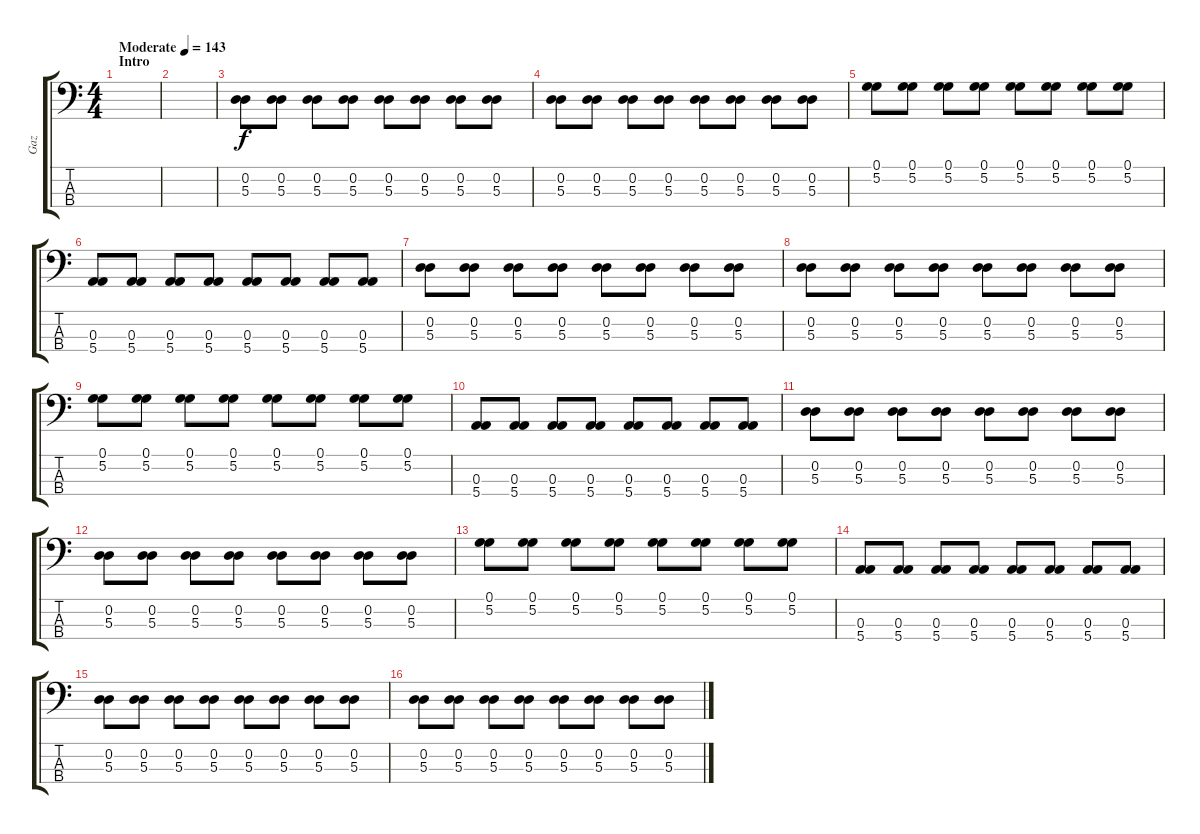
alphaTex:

\track ("Gaz" "Gaz") {instrument electricbasspick}
\staff {score tabs}
\tuning (G2 D2 A1 E1) {hide}
\ts (4 4)
\section ("" "Intro")
\tempo (143 "Moderate")
\clef f4
\ks c
|
|
(0.2 5.3).8 (0.2 5.3).8 (0.2 5.3).8 (0.2 5.3).8 (0.2 5.3).8 (0.2 5.3).8 (0.2 5.3).8 (0.2 5.3).8 |
(0.2 5.3).8 (0.2 5.3).8 (0.2 5.3).8 (0.2 5.3).8 (0.2 5.3).8 (0.2 5.3).8 (0.2 5.3).8 (0.2 5.3).8 |
(0.1 5.2).8 (0.1 5.2).8 (0.1 5.2).8 (0.1 5.2).8 (0.1 5.2).8 (0.1 5.2).8 (0.1 5.2).8 (0.1 5.2).8 |
(0.3 5.4).8 (0.3 5.4).8 (0.3 5.4).8 (0.3 5.4).8 (0.3 5.4).8 (0.3 5.4).8 (0.3 5.4).8 (0.3 5.4).8 |
(0.2 5.3).8 (0.2 5.3).8 (0.2 5.3).8 (0.2 5.3).8 (0.2 5.3).8 (0.2 5.3).8 (0.2 5.3).8 (0.2 5.3).8 |
(0.2 5.3).8 (0.2 5.3).8 (0.2 5.3).8 (0.2 5.3).8 (0.2 5.3).8 (0.2 5.3).8 (0.2 5.3).8 (0.2 5.3).8 |
(0.1 5.2).8 (0.1 5.2).8 (0.1 5.2).8 (0.1 5.2).8 (0.1 5.2).8 (0.1 5.2).8 (0.1 5.2).8 (0.1 5.2).8 |
(0.3 5.4).8 (0.3 5.4).8 (0.3 5.4).8 (0.3 5.4).8 (0.3 5.4).8 (0.3 5.4).8 (0.3 5.4).8 (0.3 5.4).8 |
(0.2 5.3).8 (0.2 5.3).8 (0.2 5.3).8 (0.2 5.3).8 (0.2 5.3).8 (0.2 5.3).8 (0.2 5.3).8 (0.2 5.3).8 |
(0.2 5.3).8 (0.2 5.3).8 (0.2 5.3).8 (0.2 5.3).8 (0.2 5.3).8 (0.2 5.3).8 (0.2 5.3).8 (0.2 5.3).8 |
(0.1 5.2).8 (0.1 5.2).8 (0.1 5.2).8 (0.1 5.2).8 (0.1 5.2).8 (0.1 5.2).8 (0.1 5.2).8 (0.1 5.2).8 |
(0.3 5.4).8 (0.3 5.4).8 (0.3 5.4).8 (0.3 5.4).8 (0.3 5.4).8 (0.3 5.4).8 (0.3 5.4).8 (0.3 5.4).8 |
(0.2 5.3).8 (0.2 5.3).8 (0.2 5.3).8 (0.2 5.3).8 (0.2 5.3).8 (0.2 5.3).8 (0.2 5.3).8 (0.2 5.3).8 |
(0.2 5.3).8 (0.2 5.3).8 (0.2 5.3).8 (0.2 5.3).8 (0.2 5.3).8 (0.2 5.3).8 (0.2 5.3).8 (0.2 5.3).8
